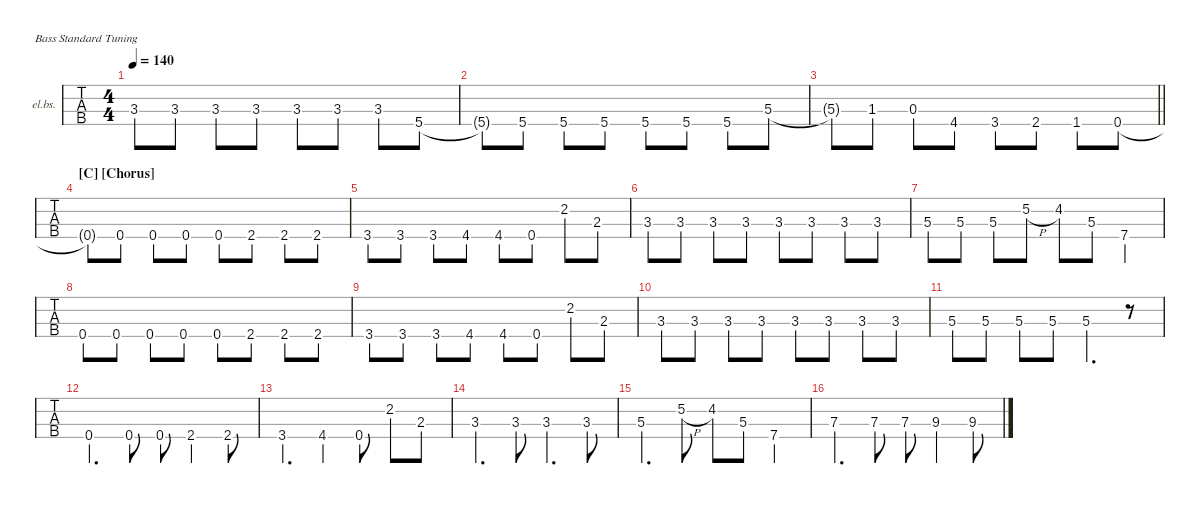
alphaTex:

\defaultSystemsLayout 4
\hideDynamics
\bracketExtendMode nobrackets
\firstSystemTrackNameOrientation horizontal
\track ("Bass" "el.bs.") {instrument electricbasspick}
\staff {tabs}
\tuning (G2 D2 A1 E1)
\ts (4 4)
\tempo 140
\clef f4
\ks c
3.3.8{dy f} 3.3.8 3.3.8 3.3.8 3.3.8 3.3.8 3.3.8 5.4.8 |
5.4{t}.8 5.4.8 5.4.8 5.4.8 5.4.8 5.4.8 5.4.8 5.3.8 |
\barLineRight lightlight
5.3{t}.8 1.3{acc #}.8 0.3.8 4.4{acc #}.8 3.4.8 2.4{acc #}.8 1.4.8 0.4.8 |
\section ("C" "[Chorus]")
0.4{t}.8 0.4.8 0.4.8 0.4.8 0.4.8 2.4{acc #}.8 2.4{acc #}.8 2.4{acc #}.8 |
3.4.8 3.4.8 3.4.8 4.4{acc #}.8 4.4{acc #}.8 0.4.8 2.2.8 2.3.8 |
3.3.8 3.3.8 3.3.8 3.3.8 3.3.8 3.3.8 3.3.8 3.3.8 |
5.3.8 5.3.8 5.3.8 5.2{h}.8 4.2{acc #}.8 5.3.8 7.4.4 |
0.4.8 0.4.8 0.4.8 0.4.8 0.4.8 2.4{acc #}.8 2.4{acc #}.8 2.4{acc #}.8 |
3.4.8 3.4.8 3.4.8 4.4{acc #}.8 4.4{acc #}.8 0.4.8 2.2.8 2.3.8 |
3.3.8 3.3.8 3.3.8 3.3.8 3.3.8 3.3.8 3.3.8 3.3.8 |
5.3.8 5.3.8 5.3.8 5.3.8 5.3.4{d} r.8 |
0.4.4{d} 0.4.8 0.4.8 2.4{acc #}.4 2.4{acc #}.8 |
3.4.4{d} 4.4{acc #}.4 0.4.8 2.2.8 2.3.8 |
3.3.4{d} 3.3.8 3.3.4{d} 3.3.8 |
5.3.4{d} 5.2{h}.8 4.2{acc #}.8 5.3.8 7.4.4 |
7.3.4{d} 7.3.8 7.3.8 9.3{acc #}.4 9.3{acc #}.8
